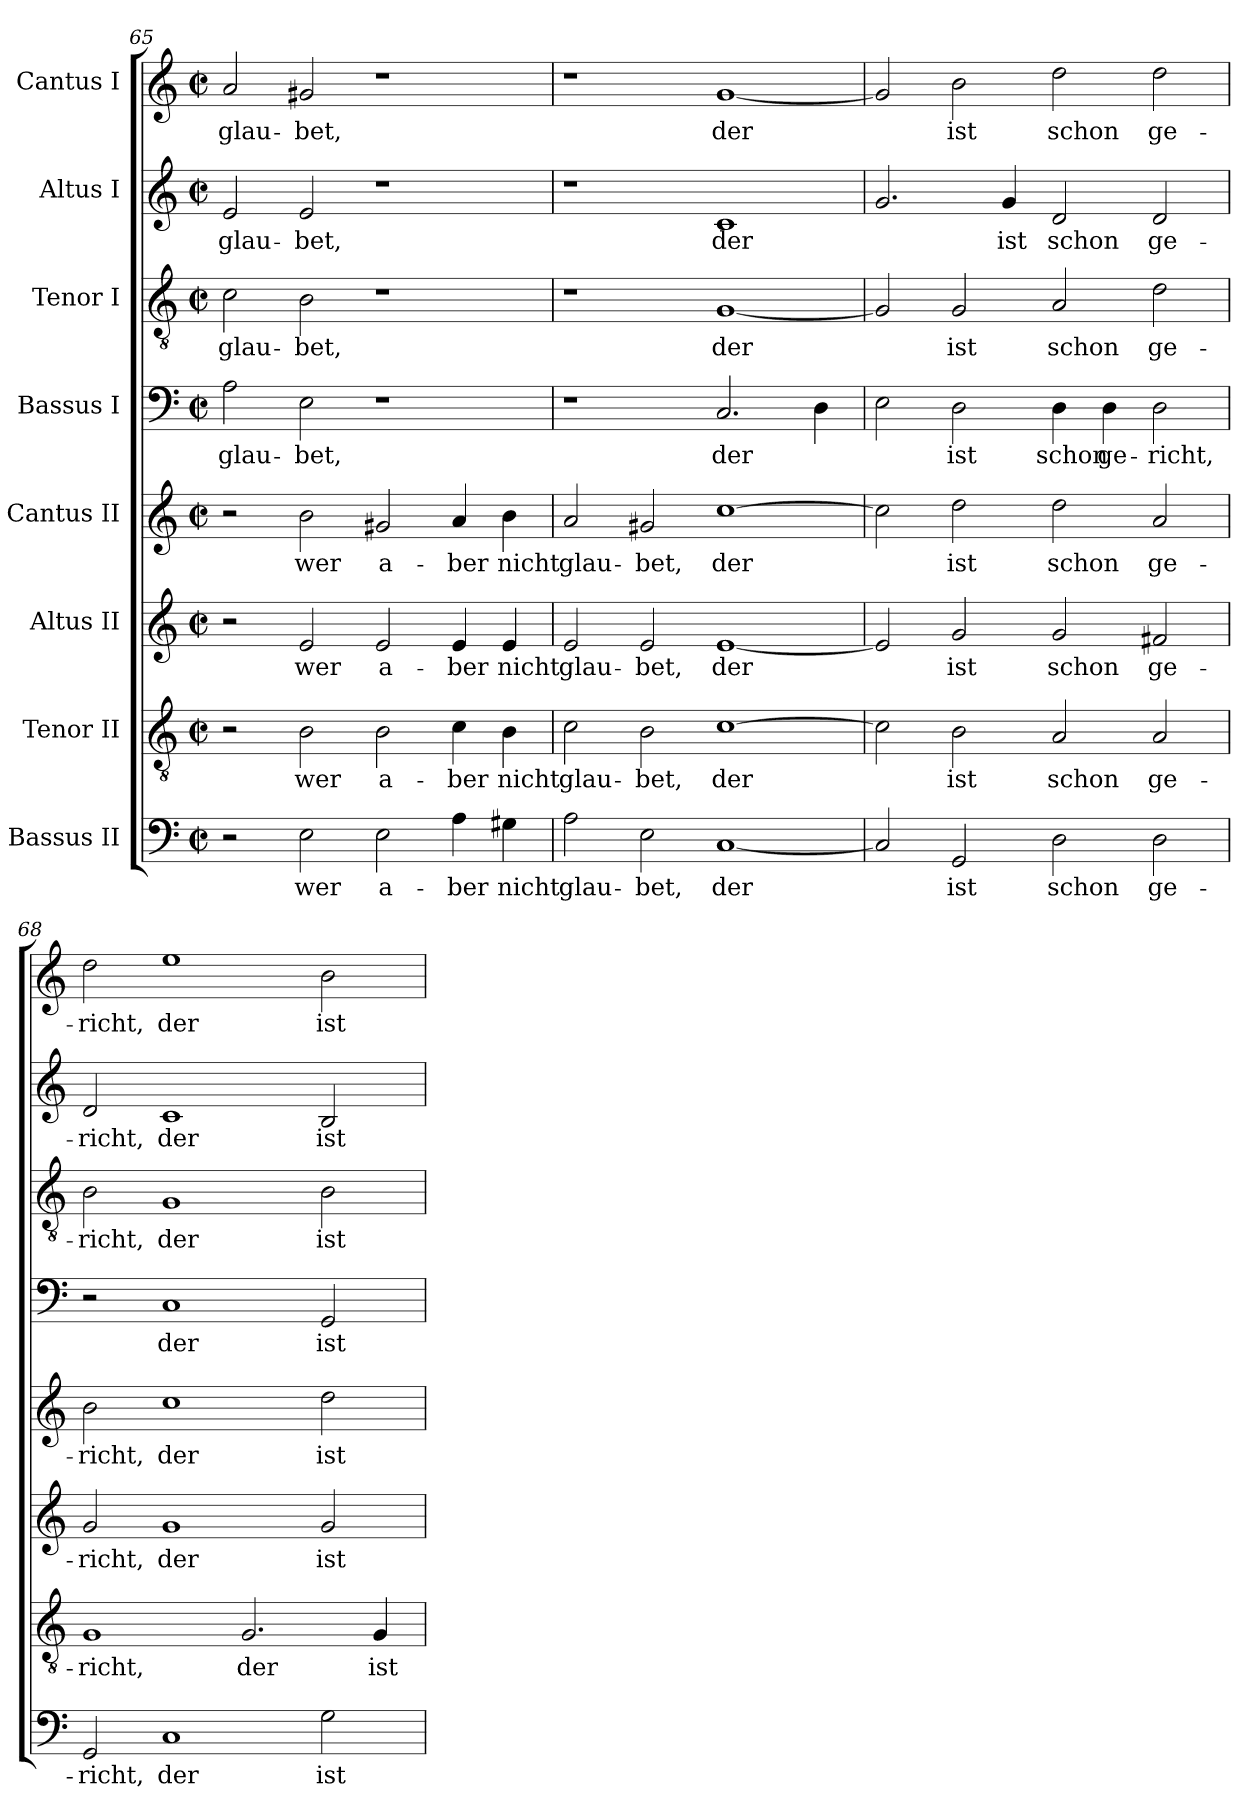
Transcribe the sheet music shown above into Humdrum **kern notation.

**kern	**text	**kern	**text	**kern	**text	**kern	**text	**kern	**text	**kern	**text	**kern	**text	**kern	**text
*part8	*part8	*part7	*part7	*part6	*part6	*part5	*part5	*part4	*part4	*part3	*part3	*part2	*part2	*part1	*part1
*staff8	*staff8	*staff7	*staff7	*staff6	*staff6	*staff5	*staff5	*staff4	*staff4	*staff3	*staff3	*staff2	*staff2	*staff1	*staff1
*I"Bassus II	*	*I"Tenor II	*	*I"Altus II	*	*I"Cantus II	*	*I"Bassus I	*	*I"Tenor I	*	*I"Altus I	*	*I"Cantus I	*
*clefF4	*	*clefGv2	*	*clefG2	*	*clefG2	*	*clefF4	*	*clefGv2	*	*clefG2	*	*clefG2	*
*k[]	*	*k[]	*	*k[]	*	*k[]	*	*k[]	*	*k[]	*	*k[]	*	*k[]	*
*M4/2	*	*M4/2	*	*M4/2	*	*M4/2	*	*M4/2	*	*M4/2	*	*M4/2	*	*M4/2	*
*met(c|)	*	*met(c|)	*	*met(c|)	*	*met(c|)	*	*met(c|)	*	*met(c|)	*	*met(c|)	*	*met(c|)	*
=65	=65	=65	=65	=65	=65	=65	=65	=65	=65	=65	=65	=65	=65	=65	=65
!	!	!	!	!	!	!	!	!	!LO:LY:b	!	!LO:LY:b	!	!LO:LY:b	!	!LO:LY:b
2r	.	2r	.	2r	.	2r	.	2A\	glau-	2c\	glau-	2e/	glau-	2a/	glau-
!	!LO:LY:b	!	!LO:LY:b	!	!LO:LY:b	!	!LO:LY:b	!	!LO:LY:b	!	!LO:LY:b	!	!LO:LY:b	!	!LO:LY:b
2E\	wer	2B\	wer	2e/	wer	2b\	wer	2E\	-bet,	2B\	-bet,	2e/	-bet,	2g#X/	-bet,
!	!LO:LY:b	!	!LO:LY:b	!	!LO:LY:b	!	!LO:LY:b	!	!	!	!	!	!	!	!
2E\	a-	2B\	a-	2e/	a-	2g#X/	a-	1r	.	1r	.	1r	.	1r	.
!	!LO:LY:b	!	!LO:LY:b	!	!LO:LY:b	!	!LO:LY:b	!	!	!	!	!	!	!	!
4A\	-ber	4c\	-ber	4e/	-ber	4a/	-ber	.	.	.	.	.	.	.	.
!	!LO:LY:b	!	!LO:LY:b	!	!LO:LY:b	!	!LO:LY:b	!	!	!	!	!	!	!	!
4G#X\	nicht	4B\	nicht	4e/	nicht	4b\	nicht	.	.	.	.	.	.	.	.
!!LO:LB:g=z
=66	=66	=66	=66	=66	=66	=66	=66	=66	=66	=66	=66	=66	=66	=66	=66
!	!LO:LY:b	!	!LO:LY:b	!	!LO:LY:b	!	!LO:LY:b	!	!	!	!	!	!	!	!
2A\	glau-	2c\	glau-	2e/	glau-	2a/	glau-	1r	.	1r	.	1r	.	1r	.
!	!LO:LY:b	!	!LO:LY:b	!	!LO:LY:b	!	!LO:LY:b	!	!	!	!	!	!	!	!
2E\	-bet,	2B\	-bet,	2e/	-bet,	2g#X/	-bet,	.	.	.	.	.	.	.	.
!	!LO:LY:b	!	!LO:LY:b	!	!LO:LY:b	!	!LO:LY:b	!	!LO:LY:b	!	!LO:LY:b	!	!LO:LY:b	!	!LO:LY:b
[1C	der	[1c	der	[1e	der	[1cc	der	2.C/	der	[1G	der	1c	der	[1g	der
.	.	.	.	.	.	.	.	4D\	.	.	.	.	.	.	.
=67	=67	=67	=67	=67	=67	=67	=67	=67	=67	=67	=67	=67	=67	=67	=67
2C/]	.	2c\]	.	2e/]	.	2cc\]	.	2E\	.	2G/]	.	2.g/	.	2g/]	.
!	!LO:LY:b	!	!LO:LY:b	!	!LO:LY:b	!	!LO:LY:b	!	!LO:LY:b	!	!LO:LY:b	!	!	!	!LO:LY:b
2GG/	ist	2B\	ist	2g/	ist	2dd\	ist	2D\	ist	2G/	ist	.	.	2b\	ist
!	!	!	!	!	!	!	!	!	!	!	!	!	!LO:LY:b	!	!
.	.	.	.	.	.	.	.	.	.	.	.	4g/	ist	.	.
!	!LO:LY:b	!	!LO:LY:b	!	!LO:LY:b	!	!LO:LY:b	!	!LO:LY:b	!	!LO:LY:b	!	!LO:LY:b	!	!LO:LY:b
2D\	schon	2A/	schon	2g/	schon	2dd\	schon	4D\	schon	2A/	schon	2d/	schon	2dd\	schon
!	!	!	!	!	!	!	!	!	!LO:LY:b	!	!	!	!	!	!
.	.	.	.	.	.	.	.	4D\	ge-	.	.	.	.	.	.
!	!LO:LY:b	!	!LO:LY:b	!	!LO:LY:b	!	!LO:LY:b	!	!LO:LY:b	!	!LO:LY:b	!	!LO:LY:b	!	!LO:LY:b
2D\	ge-	2A/	ge-	2f#X/	ge-	2a/	ge-	2D\	-richt,	2d\	ge-	2d/	ge-	2dd\	ge-
=68	=68	=68	=68	=68	=68	=68	=68	=68	=68	=68	=68	=68	=68	=68	=68
!	!LO:LY:b	!	!LO:LY:b	!	!LO:LY:b	!	!LO:LY:b	!	!	!	!LO:LY:b	!	!LO:LY:b	!	!LO:LY:b
2GG/	-richt,	1G	-richt,	2g/	-richt,	2b\	-richt,	2r	.	2B\	-richt,	2d/	-richt,	2dd\	-richt,
!	!LO:LY:b	!	!	!	!LO:LY:b	!	!LO:LY:b	!	!LO:LY:b	!	!LO:LY:b	!	!LO:LY:b	!	!LO:LY:b
1C	der	.	.	1g	der	1cc	der	1C	der	1G	der	1c	der	1ee	der
!	!	!	!LO:LY:b	!	!	!	!	!	!	!	!	!	!	!	!
.	.	2.G/	der	.	.	.	.	.	.	.	.	.	.	.	.
!	!LO:LY:b	!	!	!	!LO:LY:b	!	!LO:LY:b	!	!LO:LY:b	!	!LO:LY:b	!	!LO:LY:b	!	!LO:LY:b
2G\	ist	.	.	2g/	ist	2dd\	ist	2GG/	ist	2B\	ist	2B/	ist	2b\	ist
!	!	!	!LO:LY:b	!	!	!	!	!	!	!	!	!	!	!	!
.	.	4G/	ist	.	.	.	.	.	.	.	.	.	.	.	.
=	=	=	=	=	=	=	=	=	=	=	=	=	=	=	=
*-	*-	*-	*-	*-	*-	*-	*-	*-	*-	*-	*-	*-	*-	*-	*-
